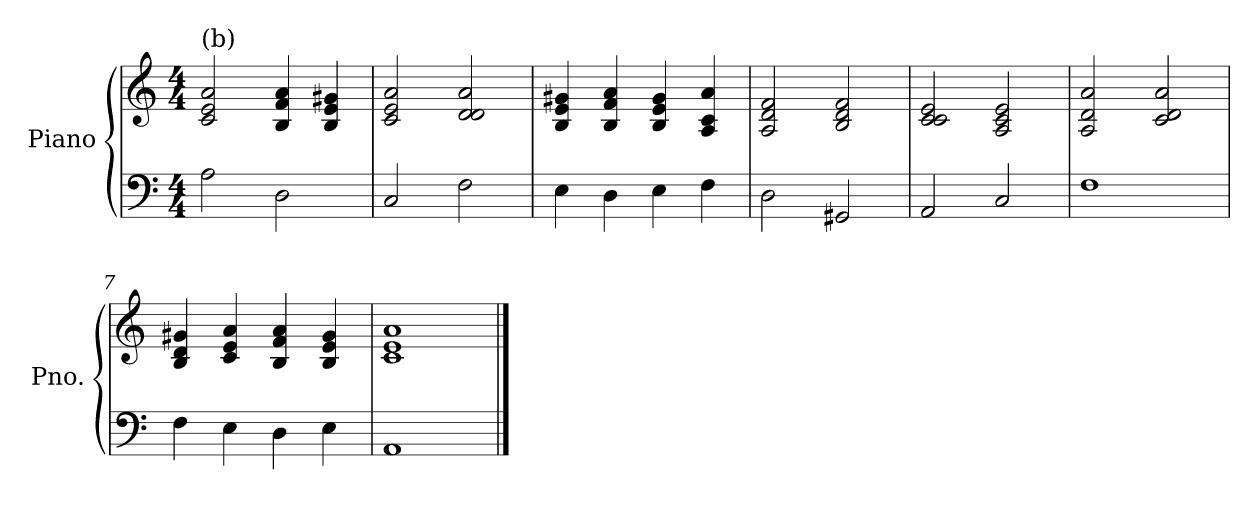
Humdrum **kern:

**kern	**kern
*part1	*part1
*staff2	*staff1
*I"Piano	*
*I'Pno.	*
*clefF4	*clefG2
*k[]	*k[]
*M4/4	*M4/4
*MM80	*MM80
=1	=1
!	!LO:TX:a:t=(b)
2A\	2c/ 2e/ 2a/
2D\	4B/ 4f/ 4a/
.	4B/ 4e/ 4g#X/
=2	=2
2C/	2c/ 2e/ 2a/
2F\	2d/ 2d/ 2a/
=3	=3
4E\	4B/ 4e/ 4g#X/
4D\	4B/ 4f/ 4a/
4E\	4B/ 4e/ 4g#/
4F\	4A/ 4c/ 4a/
=4	=4
2D\	2A/ 2d/ 2f/
2GG#X/	2B/ 2d/ 2f/
=5	=5
2AA/	2c/ 2c/ 2e/
2C/	2A/ 2c/ 2e/
=6	=6
1F	2A/ 2d/ 2a/
.	2c/ 2d/ 2a/
=7	=7
4F\	4B/ 4d/ 4g#X/
4E\	4c/ 4e/ 4a/
4D\	4B/ 4f/ 4a/
4E\	4B/ 4e/ 4g#/
=8	=8
1AA	1c 1e 1a
==	==
*-	*-
